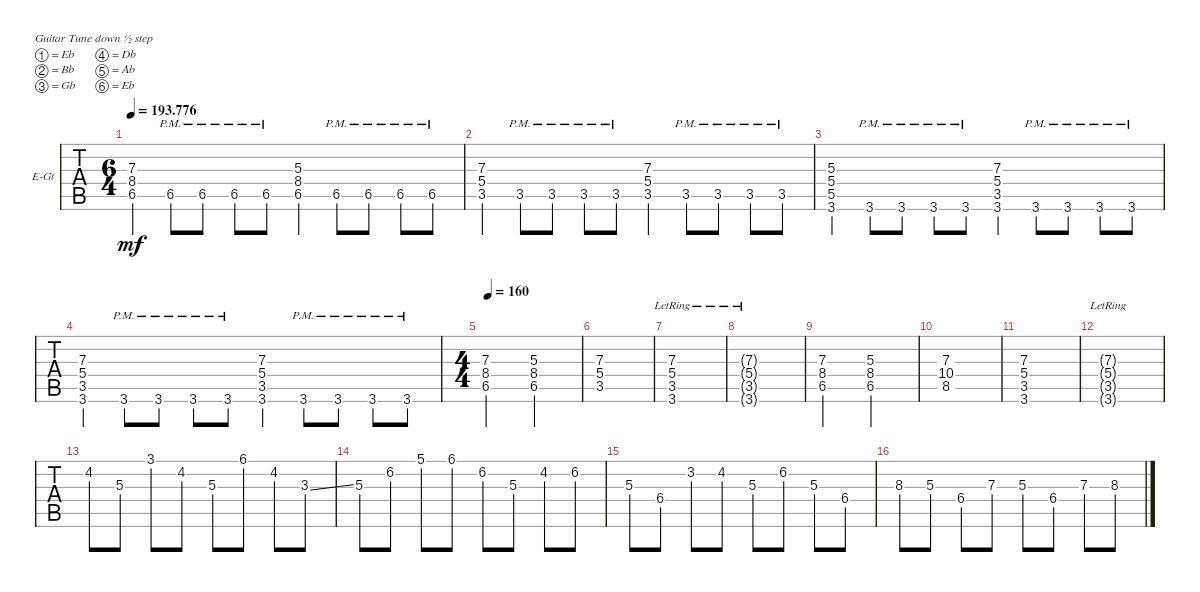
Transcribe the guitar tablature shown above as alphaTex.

\defaultSystemsLayout 4
\bracketExtendMode groupsimilarinstruments
\firstSystemTrackNameOrientation horizontal
\otherSystemsTrackNameOrientation horizontal
\track ("Electric Guitar" "E-Gt") {multiBarRest instrument distortionguitar}
\staff {tabs}
\tuning (Eb4 Bb3 Gb3 Db3 Ab2 Eb2)
\ts (6 4)
\tempo
193.776
\accidentals auto
\clef g2
\ottava regular
\simile none
\ks c
(6.5 8.4 7.3).4{dy mf} 6.5{pm}.8 6.5{pm}.8 6.5{pm}.8 6.5{pm}.8 (6.5 8.4 5.3).4 6.5{pm}.8 6.5{pm}.8 6.5{pm}.8 6.5{pm}.8 |
(3.5 5.4 7.3).4 3.5{pm}.8 3.5{pm}.8 3.5{pm}.8 3.5{pm}.8 (3.5 5.4 7.3).4 3.5{pm}.8 3.5{pm}.8 3.5{pm}.8 3.5{pm}.8 |
(3.6 5.5 5.4 5.3).4 3.6{pm}.8 3.6{pm}.8 3.6{pm}.8 3.6{pm}.8 (3.6 3.5 5.4 7.3).4 3.6{pm}.8 3.6{pm}.8 3.6{pm}.8 3.6{pm}.8 |
(3.6 3.5 5.4 7.3).4 3.6{pm}.8 3.6{pm}.8 3.6{pm}.8 3.6{pm}.8 (3.6 3.5 5.4 7.3).4 3.6{pm}.8 3.6{pm}.8 3.6{pm}.8 3.6{pm}.8 |
\ts (4 4)
\tempo (160 0.0375)
(6.5 8.4 7.3).2 (8.4 6.5 5.3).2 |
(3.5 5.4 7.3).1 |
(3.6{lr} 3.5 5.4 7.3).1 |
(3.6{g lr} 3.5{g lr} 5.4{g} 7.3{g}).1 |
(6.5 8.4 7.3).2 (8.4 6.5 5.3).2 |
(8.5 10.4 7.3).1 |
(3.6 3.5 5.4 7.3).1 |
(3.6{g} 3.5{g} 5.4{g} 7.3{g lr}).1 |
4.2.8 5.3.8 3.1.8 4.2.8 5.3.8 6.1.8 4.2.8 3.3{ss}.8 |
5.3.8 6.2.8 5.1.8 6.1.8 6.2.8 5.3.8 4.2.8 6.2.8 |
5.3.8 6.4.8 3.2.8 4.2.8 5.3.8 6.2.8 5.3.8 6.4.8 |
8.3.8 5.3.8 6.4.8 7.3.8 5.3.8 6.4.8 7.3.8 8.3.8
